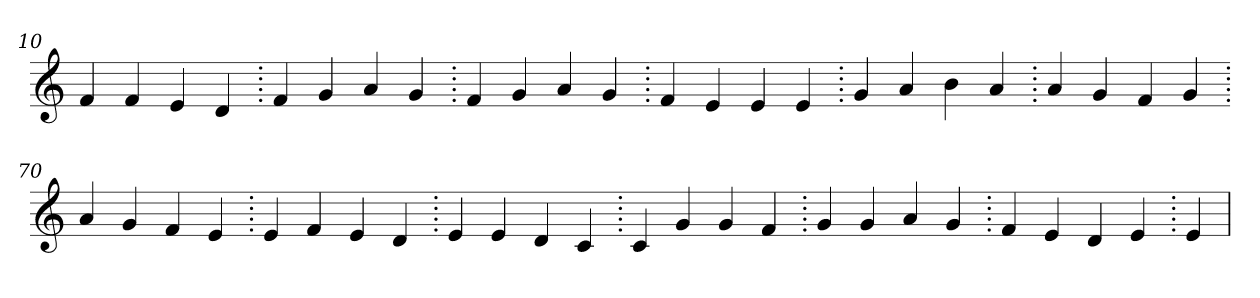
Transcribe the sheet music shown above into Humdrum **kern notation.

**kern
*part1
*staff1
*clefG2
=10.
4f
4f
4e
4d
=20.
4f
4g
4a
4g
=30.
4f
4g
4a
4g
=40.
4f
4e
4e
4e
=50.
4g
4a
4b
4a
=60.
4a
4g
4f
4g
=70.
4a
4g
4f
4e
=80.
4e
4f
4e
4d
=90.
4e
4e
4d
4c
=100.
4c
4g
4g
4f
=110.
4g
4g
4a
4g
=120.
4f
4e
4d
4e
=130.
4e
=
*-
